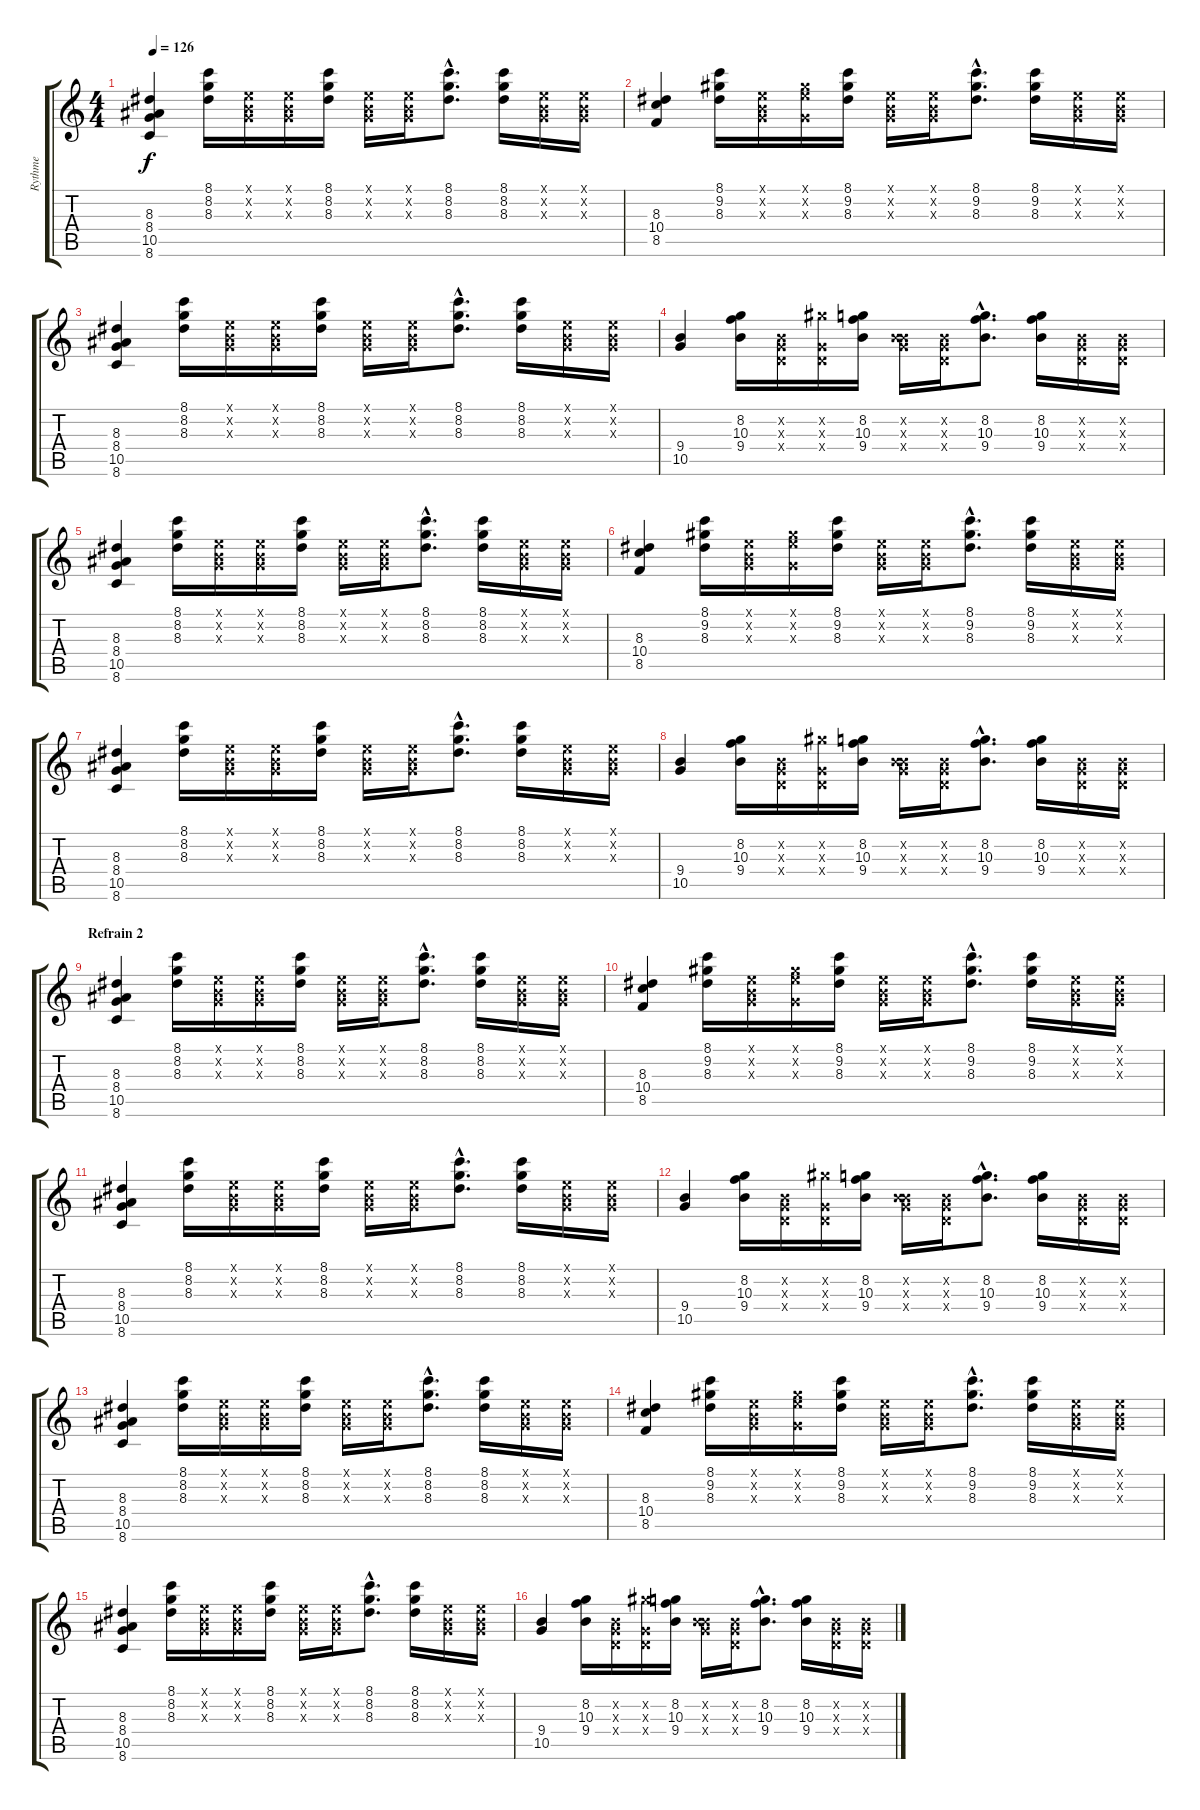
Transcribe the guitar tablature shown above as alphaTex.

\track ("Rythme" "Rythme") {instrument acousticguitarsteel}
\staff {score tabs}
\tuning (E4 B3 G3 D3 A2 E2) {hide}
\ts (4 4)
\tempo 126
\clef g2
\ks c
(8.3 8.4 10.5 8.6).4{dy f} (8.1 8.2 8.3).16 (0.1{x} 0.2{x} 0.3{x}).16 (0.1{x} 0.2{x} 0.3{x}).16 (8.1 8.2 8.3).16 (0.1{x} 0.2{x} 0.3{x}).16 (0.1{x} 0.2{x} 0.3{x}).16 (8.1{hac} 8.2{hac} 8.3{hac}).8{d} (8.1 8.2 8.3).16 (0.1{x} 0.2{x} 0.3{x}).16 (0.1{x} 0.2{x} 0.3{x}).16 |
(8.3 10.4 8.5).4 (8.1 9.2 8.3).16 (0.1{x} 0.2{x} 0.3{x}).16 (0.1{x} 9.2{x} 0.3{x}).16 (8.1 9.2 8.3).16 (0.1{x} 0.2{x} 0.3{x}).16 (0.1{x} 0.2{x} 0.3{x}).16 (8.1{hac} 9.2{hac} 8.3{hac}).8{d} (8.1 9.2 8.3).16 (0.1{x} 0.2{x} 0.3{x}).16 (0.1{x} 0.2{x} 0.3{x}).16 |
(8.3 8.4 10.5 8.6).4 (8.1 8.2 8.3).16 (0.1{x} 0.2{x} 0.3{x}).16 (0.1{x} 0.2{x} 0.3{x}).16 (8.1 8.2 8.3).16 (0.1{x} 0.2{x} 0.3{x}).16 (0.1{x} 0.2{x} 0.3{x}).16 (8.1{hac} 8.2{hac} 8.3{hac}).8{d} (8.1 8.2 8.3).16 (0.1{x} 0.2{x} 0.3{x}).16 (0.1{x} 0.2{x} 0.3{x}).16 |
(9.4 10.5).4 (8.2 10.3 9.4).16 (0.2{x} 0.3{x} 0.4{x}).16 (9.2{x} 0.3{x} 0.4{x}).16 (8.2 10.3 9.4).16 (0.2{x} 0.3{x} 9.4{x}).16 (0.2{x} 0.3{x} 0.4{x}).16 (8.2{hac} 10.3{hac} 9.4{hac}).8{d} (8.2 10.3 9.4).16 (0.2{x} 0.3{x} 0.4{x}).16 (0.2{x} 0.3{x} 0.4{x}).16 |
(8.3 8.4 10.5 8.6).4 (8.1 8.2 8.3).16 (0.1{x} 0.2{x} 0.3{x}).16 (0.1{x} 0.2{x} 0.3{x}).16 (8.1 8.2 8.3).16 (0.1{x} 0.2{x} 0.3{x}).16 (0.1{x} 0.2{x} 0.3{x}).16 (8.1{hac} 8.2{hac} 8.3{hac}).8{d} (8.1 8.2 8.3).16 (0.1{x} 0.2{x} 0.3{x}).16 (0.1{x} 0.2{x} 0.3{x}).16 |
(8.3 10.4 8.5).4 (8.1 9.2 8.3).16 (0.1{x} 0.2{x} 0.3{x}).16 (0.1{x} 9.2{x} 0.3{x}).16 (8.1 9.2 8.3).16 (0.1{x} 0.2{x} 0.3{x}).16 (0.1{x} 0.2{x} 0.3{x}).16 (8.1{hac} 9.2{hac} 8.3{hac}).8{d} (8.1 9.2 8.3).16 (0.1{x} 0.2{x} 0.3{x}).16 (0.1{x} 0.2{x} 0.3{x}).16 |
(8.3 8.4 10.5 8.6).4 (8.1 8.2 8.3).16 (0.1{x} 0.2{x} 0.3{x}).16 (0.1{x} 0.2{x} 0.3{x}).16 (8.1 8.2 8.3).16 (0.1{x} 0.2{x} 0.3{x}).16 (0.1{x} 0.2{x} 0.3{x}).16 (8.1{hac} 8.2{hac} 8.3{hac}).8{d} (8.1 8.2 8.3).16 (0.1{x} 0.2{x} 0.3{x}).16 (0.1{x} 0.2{x} 0.3{x}).16 |
(9.4 10.5).4 (8.2 10.3 9.4).16 (0.2{x} 0.3{x} 0.4{x}).16 (9.2{x} 0.3{x} 0.4{x}).16 (8.2 10.3 9.4).16 (0.2{x} 0.3{x} 9.4{x}).16 (0.2{x} 0.3{x} 0.4{x}).16 (8.2{hac} 10.3{hac} 9.4{hac}).8{d} (8.2 10.3 9.4).16 (0.2{x} 0.3{x} 0.4{x}).16 (0.2{x} 0.3{x} 0.4{x}).16 |
\section ("" "Refrain 2")
(8.3 8.4 10.5 8.6).4 (8.1 8.2 8.3).16 (0.1{x} 0.2{x} 0.3{x}).16 (0.1{x} 0.2{x} 0.3{x}).16 (8.1 8.2 8.3).16 (0.1{x} 0.2{x} 0.3{x}).16 (0.1{x} 0.2{x} 0.3{x}).16 (8.1{hac} 8.2{hac} 8.3{hac}).8{d} (8.1 8.2 8.3).16 (0.1{x} 0.2{x} 0.3{x}).16 (0.1{x} 0.2{x} 0.3{x}).16 |
(8.3 10.4 8.5).4 (8.1 9.2 8.3).16 (0.1{x} 0.2{x} 0.3{x}).16 (0.1{x} 9.2{x} 0.3{x}).16 (8.1 9.2 8.3).16 (0.1{x} 0.2{x} 0.3{x}).16 (0.1{x} 0.2{x} 0.3{x}).16 (8.1{hac} 9.2{hac} 8.3{hac}).8{d} (8.1 9.2 8.3).16 (0.1{x} 0.2{x} 0.3{x}).16 (0.1{x} 0.2{x} 0.3{x}).16 |
(8.3 8.4 10.5 8.6).4 (8.1 8.2 8.3).16 (0.1{x} 0.2{x} 0.3{x}).16 (0.1{x} 0.2{x} 0.3{x}).16 (8.1 8.2 8.3).16 (0.1{x} 0.2{x} 0.3{x}).16 (0.1{x} 0.2{x} 0.3{x}).16 (8.1{hac} 8.2{hac} 8.3{hac}).8{d} (8.1 8.2 8.3).16 (0.1{x} 0.2{x} 0.3{x}).16 (0.1{x} 0.2{x} 0.3{x}).16 |
(9.4 10.5).4 (8.2 10.3 9.4).16 (0.2{x} 0.3{x} 0.4{x}).16 (9.2{x} 0.3{x} 0.4{x}).16 (8.2 10.3 9.4).16 (0.2{x} 0.3{x} 9.4{x}).16 (0.2{x} 0.3{x} 0.4{x}).16 (8.2{hac} 10.3{hac} 9.4{hac}).8{d} (8.2 10.3 9.4).16 (0.2{x} 0.3{x} 0.4{x}).16 (0.2{x} 0.3{x} 0.4{x}).16 |
(8.3 8.4 10.5 8.6).4 (8.1 8.2 8.3).16 (0.1{x} 0.2{x} 0.3{x}).16 (0.1{x} 0.2{x} 0.3{x}).16 (8.1 8.2 8.3).16 (0.1{x} 0.2{x} 0.3{x}).16 (0.1{x} 0.2{x} 0.3{x}).16 (8.1{hac} 8.2{hac} 8.3{hac}).8{d} (8.1 8.2 8.3).16 (0.1{x} 0.2{x} 0.3{x}).16 (0.1{x} 0.2{x} 0.3{x}).16 |
(8.3 10.4 8.5).4 (8.1 9.2 8.3).16 (0.1{x} 0.2{x} 0.3{x}).16 (0.1{x} 9.2{x} 0.3{x}).16 (8.1 9.2 8.3).16 (0.1{x} 0.2{x} 0.3{x}).16 (0.1{x} 0.2{x} 0.3{x}).16 (8.1{hac} 9.2{hac} 8.3{hac}).8{d} (8.1 9.2 8.3).16 (0.1{x} 0.2{x} 0.3{x}).16 (0.1{x} 0.2{x} 0.3{x}).16 |
(8.3 8.4 10.5 8.6).4 (8.1 8.2 8.3).16 (0.1{x} 0.2{x} 0.3{x}).16 (0.1{x} 0.2{x} 0.3{x}).16 (8.1 8.2 8.3).16 (0.1{x} 0.2{x} 0.3{x}).16 (0.1{x} 0.2{x} 0.3{x}).16 (8.1{hac} 8.2{hac} 8.3{hac}).8{d} (8.1 8.2 8.3).16 (0.1{x} 0.2{x} 0.3{x}).16 (0.1{x} 0.2{x} 0.3{x}).16 |
(9.4 10.5).4 (8.2 10.3 9.4).16 (0.2{x} 0.3{x} 0.4{x}).16 (9.2{x} 0.3{x} 0.4{x}).16 (8.2 10.3 9.4).16 (0.2{x} 0.3{x} 9.4{x}).16 (0.2{x} 0.3{x} 0.4{x}).16 (8.2{hac} 10.3{hac} 9.4{hac}).8{d} (8.2 10.3 9.4).16 (0.2{x} 0.3{x} 0.4{x}).16 (0.2{x} 0.3{x} 0.4{x}).16
